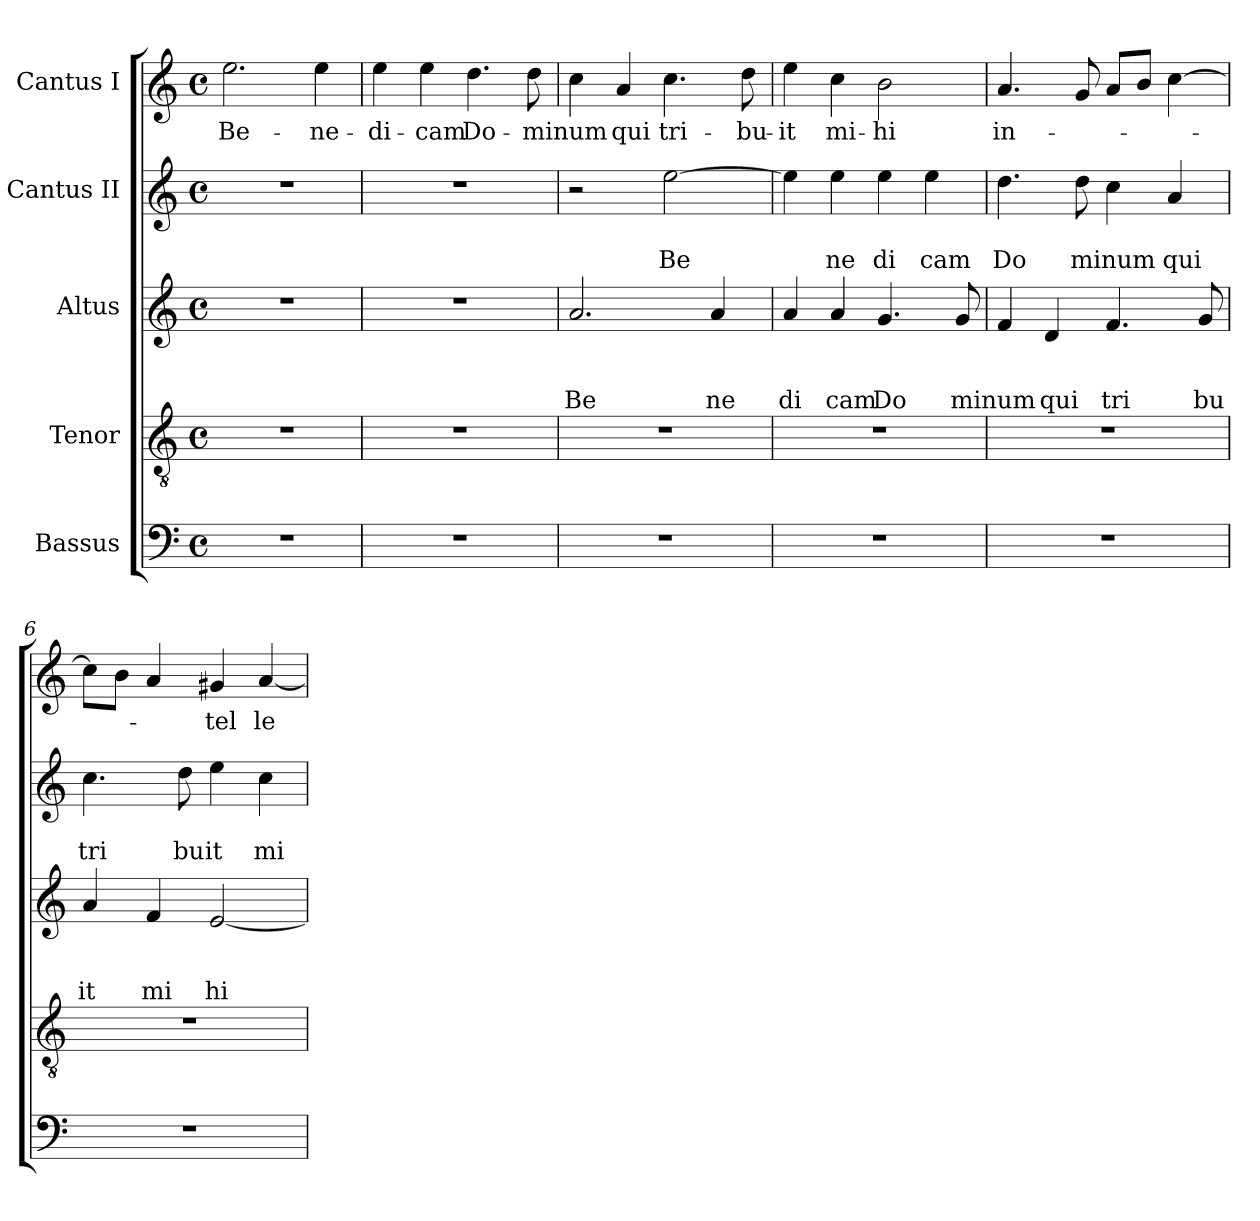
**kern	**kern	**kern	**text	**text	**text	**kern	**text	**text	**kern	**text
*part5	*part4	*part3	*part3	*part3	*part3	*part2	*part2	*part2	*part1	*part1
*staff5	*staff4	*staff3	*staff3	*staff3	*staff3	*staff2	*staff2	*staff2	*staff1	*staff1
*I"Bassus	*I"Tenor	*I"Altus	*	*	*	*I"Cantus II	*	*	*I"Cantus I	*
*clefF4	*clefGv2	*clefG2	*	*	*	*clefG2	*	*	*clefG2	*
*k[]	*k[]	*k[]	*	*	*	*k[]	*	*	*k[]	*
*C:	*C:	*C:	*	*	*	*C:	*	*	*C:	*
*M4/4	*M4/4	*M4/4	*	*	*	*M4/4	*	*	*M4/4	*
*met(c)	*met(c)	*met(c)	*	*	*	*met(c)	*	*	*met(c)	*
=1	=1	=1	=1	=1	=1	=1	=1	=1	=1	=1
!	!	!	!	!	!	!	!	!	!	!LO:LY:b
1r	1r	1r	.	.	.	1r	.	.	2.ee\	Be-
!	!	!	!	!	!	!	!	!	!	!LO:LY:b
.	.	.	.	.	.	.	.	.	4ee\	-ne-
=2	=2	=2	=2	=2	=2	=2	=2	=2	=2	=2
!	!	!	!	!	!	!	!	!	!	!LO:LY:b
1r	1r	1r	.	.	.	1r	.	.	4ee\	-di-
!	!	!	!	!	!	!	!	!	!	!LO:LY:b
.	.	.	.	.	.	.	.	.	4ee\	-cam
!	!	!	!	!	!	!	!	!	!	!LO:LY:b
.	.	.	.	.	.	.	.	.	4.dd\	Do-
!	!	!	!	!	!	!	!	!	!	!LO:LY:b
.	.	.	.	.	.	.	.	.	8dd\	-minum
=3	=3	=3	=3	=3	=3	=3	=3	=3	=3	=3
!	!	!	!	!	!LO:LY:b	!	!	!	!	!
1r	1r	2.a/	.	.	Be	2r	.	.	4cc\	.
!	!	!	!	!	!	!	!	!	!	!LO:LY:b
.	.	.	.	.	.	.	.	.	4a/	qui
!	!	!	!	!	!	!	!	!LO:LY:b	!	!LO:LY:b
.	.	.	.	.	.	[>2ee\	.	Be	4.cc\	tri-
!	!	!	!	!	!LO:LY:b	!	!	!	!	!
.	.	4a/	.	.	ne	.	.	.	.	.
!	!	!	!	!	!	!	!	!	!	!LO:LY:b
.	.	.	.	.	.	.	.	.	8dd\	-bu-
=4	=4	=4	=4	=4	=4	=4	=4	=4	=4	=4
!	!	!	!	!	!LO:LY:b	!	!	!	!	!LO:LY:b
1r	1r	4a/	.	.	di	4ee\]	.	.	4ee\	-it
!	!	!	!	!	!LO:LY:b	!	!	!LO:LY:b	!	!LO:LY:b
.	.	4a/	.	.	cam	4ee\	.	ne	4cc\	mi-
!	!	!	!	!	!LO:LY:b	!	!	!LO:LY:b	!	!LO:LY:b
.	.	4.g/	.	.	Do	4ee\	.	di	2b\	-hi
!	!	!	!	!	!	!	!	!LO:LY:b	!	!
.	.	.	.	.	.	4ee\	.	cam	.	.
!	!	!	!	!	!LO:LY:b	!	!	!	!	!
.	.	8g/	.	.	minum	.	.	.	.	.
=5	=5	=5	=5	=5	=5	=5	=5	=5	=5	=5
!	!	!	!	!	!	!	!	!LO:LY:b	!	!LO:LY:b
1r	1r	4f/	.	.	.	4.dd\	.	Do	4.a/	in-
!	!	!	!	!	!LO:LY:b	!	!	!	!	!
.	.	4d/	.	.	qui	.	.	.	.	.
!	!	!	!	!	!	!	!	!LO:LY:b	!	!
.	.	.	.	.	.	8dd\	.	minum	8g/	.
!	!	!	!	!	!LO:LY:b	!	!	!	!	!
.	.	4.f/	.	.	tri	4cc\	.	.	8a/L	.
.	.	.	.	.	.	.	.	.	8b/J	.
!	!	!	!	!	!	!	!	!LO:LY:b	!	!
.	.	.	.	.	.	4a/	.	qui	[<4cc\	.
!	!	!	!	!	!LO:LY:b	!	!	!	!	!
.	.	8g/	.	.	bu	.	.	.	.	.
!!LO:LB:g=z
=6	=6	=6	=6	=6	=6	=6	=6	=6	=6	=6
!	!	!	!	!	!LO:LY:b	!	!	!LO:LY:b	!	!
1r	1r	4a/	.	.	it	4.cc\	.	tri	8cc\L]	.
.	.	.	.	.	.	.	.	.	8b\J	.
!	!	!	!	!	!LO:LY:b	!	!	!	!	!
.	.	4f/	.	.	mi	.	.	.	4a/	.
!	!	!	!	!	!	!	!	!LO:LY:b	!	!
.	.	.	.	.	.	8dd\	.	bu	.	.
!	!	!	!	!	!LO:LY:b	!	!	!LO:LY:b	!	!LO:LY:b
.	.	[<2e/	.	.	hi	4ee\	.	it	4g#X/	-tel
!	!	!	!	!	!	!	!	!LO:LY:b	!	!LO:LY:b
.	.	.	.	.	.	4cc\	.	mi	[<4a/	le
=	=	=	=	=	=	=	=	=	=	=
*-	*-	*-	*-	*-	*-	*-	*-	*-	*-	*-
